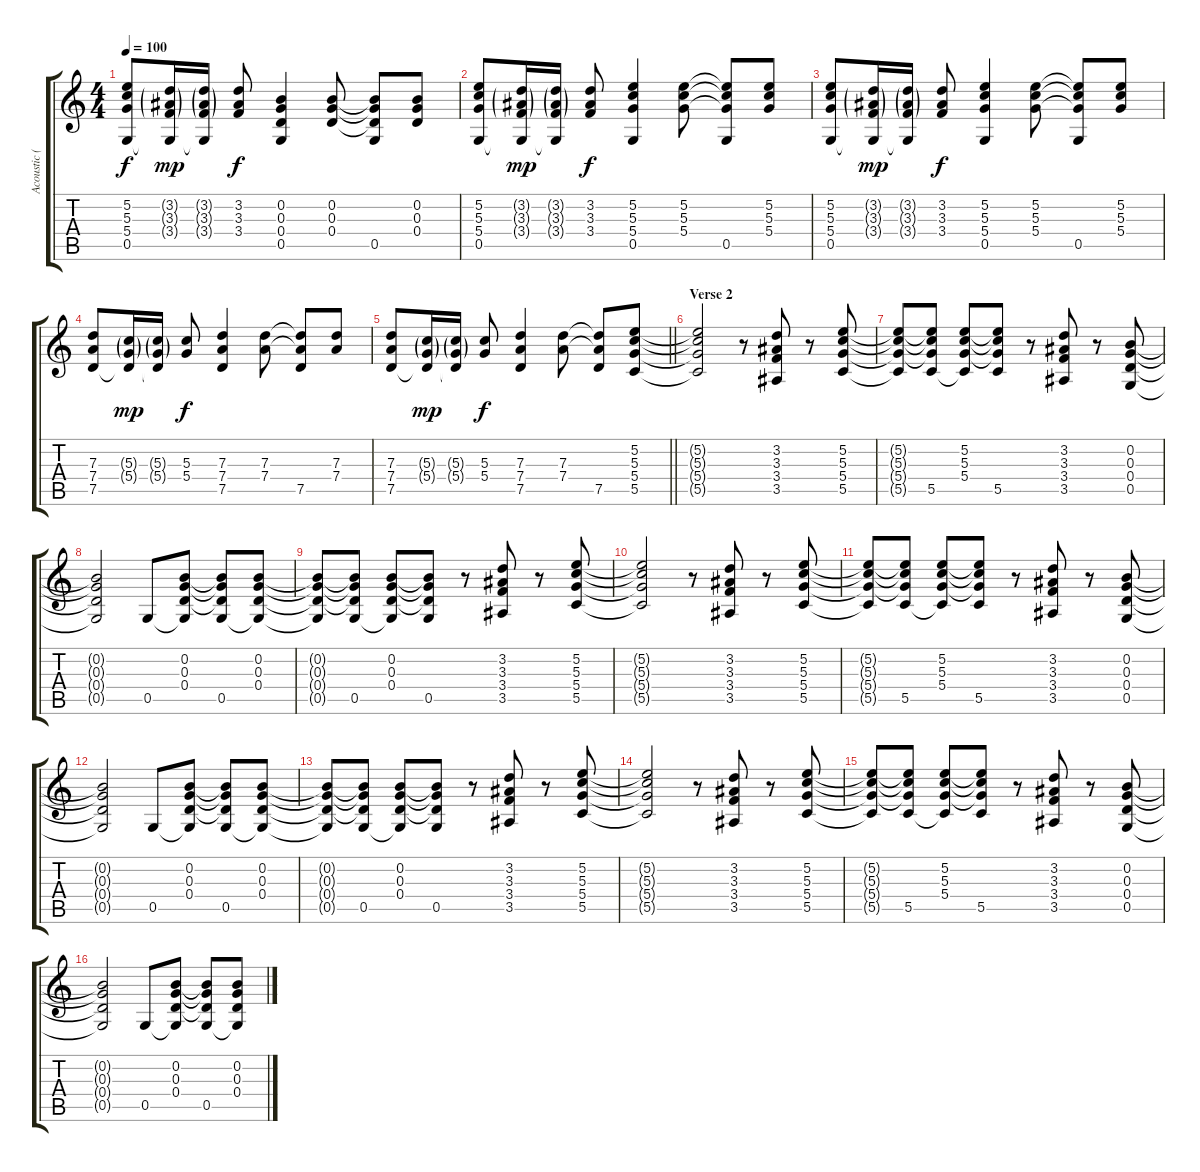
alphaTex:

\track ("Acoustic (drop G)" "Acoustic (") {instrument acousticguitarsteel}
\staff {score tabs}
\tuning (E4 B3 G3 D3 G2 E2) {hide}
\ts (4 4)
\tempo 100
\clef g2
\ks c
(5.2 5.3 5.4 0.5).8{dy f} (3.2{g} 3.3{g} 3.4{g} 0.5{t}).16{dy mp} (3.2{g} 3.3{g} 3.4{g} 0.5{t}).16 (3.2 3.3 3.4).8{dy f} (0.2 0.3 0.4 0.5).4 (0.2 0.3 0.4).8 (0.2{t} 0.3{t} 0.4{t} 0.5).8 (0.2 0.3 0.4).8 |
(5.2 5.3 5.4 0.5).8 (3.2{g} 3.3{g} 3.4{g} 0.5{t}).16{dy mp} (3.2{g} 3.3{g} 3.4{g} 0.5{t}).16 (3.2 3.3 3.4).8{dy f} (5.2 5.3 5.4 0.5).4 (5.2 5.3 5.4).8 (5.2{t} 5.3{t} 5.4{t} 0.5).8 (5.2 5.3 5.4).8 |
(5.2 5.3 5.4 0.5).8 (3.2{g} 3.3{g} 3.4{g} 0.5{t}).16{dy mp} (3.2{g} 3.3{g} 3.4{g} 0.5{t}).16 (3.2 3.3 3.4).8{dy f} (5.2 5.3 5.4 0.5).4 (5.2 5.3 5.4).8 (5.2{t} 5.3{t} 5.4{t} 0.5).8 (5.2 5.3 5.4).8 |
(7.3 7.4 7.5).8 (5.3{g} 5.4{g} 7.5{t}).16{dy mp} (5.3{g} 5.4{g} 7.5{t}).16 (5.3 5.4).8{dy f} (7.3 7.4 7.5).4 (7.3 7.4).8 (7.3{t} 7.4{t} 7.5).8 (7.3 7.4).8 |
\barLineRight lightlight
(7.3 7.4 7.5).8 (5.3{g} 5.4{g} 7.5{t}).16{dy mp} (5.3{g} 5.4{g} 7.5{t}).16 (5.3 5.4).8{dy f} (7.3 7.4 7.5).4 (7.3 7.4).8 (7.3{t} 7.4{t} 7.5).8 (5.2 5.3 5.4 5.5).8 |
\section ("" "Verse 2")
(5.2{t} 5.3{t} 5.4{t} 5.5{t}).2 r.8 (3.2 3.3 3.4 3.5).8 r.8 (5.2 5.3 5.4 5.5).8 |
(5.2{t} 5.3{t} 5.4{t} 5.5{t}).8 (5.2{t} 5.3{t} 5.4{t} 5.5).8 (5.2 5.3 5.4 5.5{t}).8 (5.2{t} 5.3{t} 5.4{t} 5.5).8 r.8 (3.2 3.3 3.4 3.5).8 r.8 (0.2 0.3 0.4 0.5).8 |
(0.2{t} 0.3{t} 0.4{t} 0.5{t}).2 0.5.8 (0.2 0.3 0.4 0.5{t}).8 (0.2{t} 0.3{t} 0.4{t} 0.5).8 (0.2 0.3 0.4 0.5{t}).8 |
(0.2{t} 0.3{t} 0.4{t} 0.5{t}).8 (0.2{t} 0.3{t} 0.4{t} 0.5).8 (0.2 0.3 0.4 0.5{t}).8 (0.2{t} 0.3{t} 0.4{t} 0.5).8 r.8 (3.2 3.3 3.4 3.5).8 r.8 (5.2 5.3 5.4 5.5).8 |
(5.2{t} 5.3{t} 5.4{t} 5.5{t}).2 r.8 (3.2 3.3 3.4 3.5).8 r.8 (5.2 5.3 5.4 5.5).8 |
(5.2{t} 5.3{t} 5.4{t} 5.5{t}).8 (5.2{t} 5.3{t} 5.4{t} 5.5).8 (5.2 5.3 5.4 5.5{t}).8 (5.2{t} 5.3{t} 5.4{t} 5.5).8 r.8 (3.2 3.3 3.4 3.5).8 r.8 (0.2 0.3 0.4 0.5).8 |
(0.2{t} 0.3{t} 0.4{t} 0.5{t}).2 0.5.8 (0.2 0.3 0.4 0.5{t}).8 (0.2{t} 0.3{t} 0.4{t} 0.5).8 (0.2 0.3 0.4 0.5{t}).8 |
(0.2{t} 0.3{t} 0.4{t} 0.5{t}).8 (0.2{t} 0.3{t} 0.4{t} 0.5).8 (0.2 0.3 0.4 0.5{t}).8 (0.2{t} 0.3{t} 0.4{t} 0.5).8 r.8 (3.2 3.3 3.4 3.5).8 r.8 (5.2 5.3 5.4 5.5).8 |
(5.2{t} 5.3{t} 5.4{t} 5.5{t}).2 r.8 (3.2 3.3 3.4 3.5).8 r.8 (5.2 5.3 5.4 5.5).8 |
(5.2{t} 5.3{t} 5.4{t} 5.5{t}).8 (5.2{t} 5.3{t} 5.4{t} 5.5).8 (5.2 5.3 5.4 5.5{t}).8 (5.2{t} 5.3{t} 5.4{t} 5.5).8 r.8 (3.2 3.3 3.4 3.5).8 r.8 (0.2 0.3 0.4 0.5).8 |
(0.2{t} 0.3{t} 0.4{t} 0.5{t}).2 0.5.8 (0.2 0.3 0.4 0.5{t}).8 (0.2{t} 0.3{t} 0.4{t} 0.5).8 (0.2 0.3 0.4 0.5{t}).8
